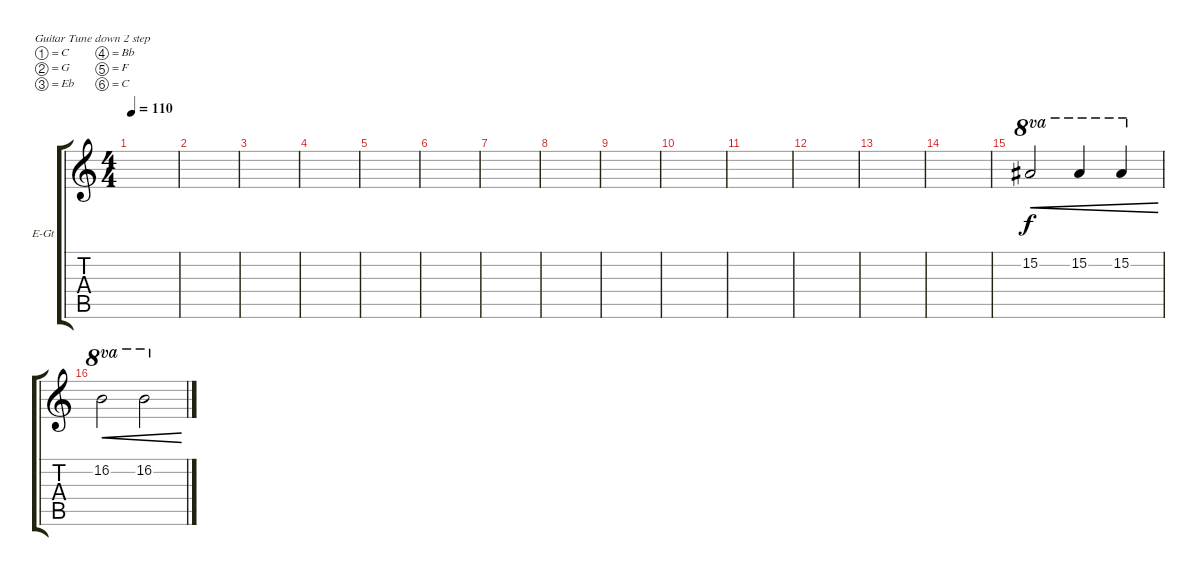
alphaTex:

\defaultSystemsLayout 4
\bracketExtendMode groupsimilarinstruments
\firstSystemTrackNameOrientation horizontal
\otherSystemsTrackNameOrientation horizontal
\track ("Electric Guitar 8" "E-Gt") {instrument distortionguitar}
\staff {score tabs}
\tuning (C4 G3 Eb3 Bb2 F2 C2)
\ts (4 4)
\tempo 110
\clef g2
\scale
0.333333
\ks c
|
\scale
0.333333 |
\scale
0.333333 |
\scale
0.333333 |
\scale
0.333333 |
\scale
0.333333 |
\scale
0.333333 |
\scale
0.333333 |
\scale
0.333333 |
\scale
0.333333 |
\scale
0.333333 |
\scale
0.333333 |
|
|
15.2.2{ot 8va cre} 15.2.4{ot 8va cre} 15.2.4{ot 8va cre} |
16.2.2{ot 8va cre} 16.2.2{ot 8va cre}
